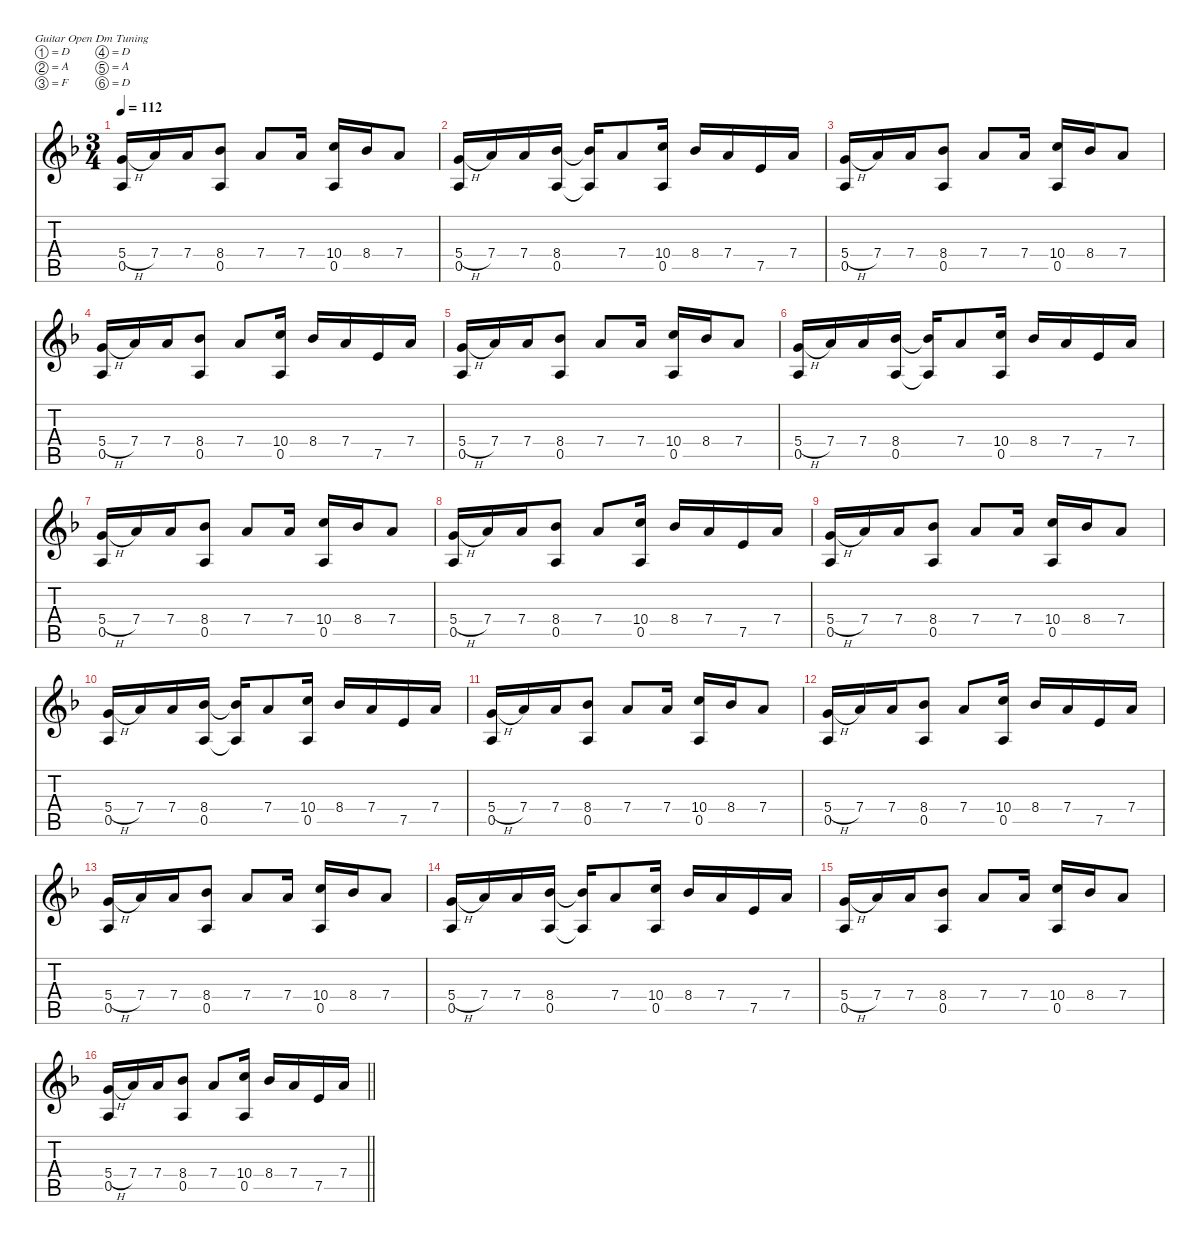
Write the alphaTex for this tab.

\hideDynamics
\bracketExtendMode nobrackets
\singleTrackTrackNamePolicy hidden
\multiTrackTrackNamePolicy hidden
\firstSystemTrackNameMode fullname
\firstSystemTrackNameOrientation horizontal
\otherSystemsTrackNameOrientation horizontal
\track ("Guitar 1" "E-Gt") {defaultSystemsLayout 8 instrument distortionguitar}
\staff {score tabs}
\tuning (D4 A3 F3 D3 A2 D2)
\ts (3 4)
\tempo 112
\clef g2
\ks dminor
(5.4{h acc forcenatural} 0.5{acc forcenatural}).16{dy f beam Up} 7.4{acc forcenatural}.16{beam Up} 7.4{acc forcenatural}.16{beam Up} (8.4{acc b} 0.5{acc forcenatural}).8{beam Up} 7.4{acc forcenatural}.8{beam Up} 7.4{acc forcenatural}.16{beam Up} (10.4{acc forcenatural} 0.5{acc forcenatural}).16{beam Up} 8.4{acc b}.16{beam Up} 7.4{acc forcenatural}.8{beam Up} |
(5.4{h acc forcenatural} 0.5{acc forcenatural}).16{beam Up} 7.4{acc forcenatural}.16{beam Up} 7.4{acc forcenatural}.16{beam Up} (8.4{acc b} 0.5{acc forcenatural}).16{beam Up} (8.4{t acc b} 0.5{t acc forcenatural}).16{beam Up} 7.4{acc forcenatural}.8{beam Up} (10.4{acc forcenatural} 0.5{acc forcenatural}).16{beam Up} 8.4{acc b}.16{beam Up} 7.4{acc forcenatural}.16{beam Up} 7.5{acc forcenatural}.16{beam Up} 7.4{acc forcenatural}.16{beam Up} |
(5.4{h acc forcenatural} 0.5{acc forcenatural}).16{beam Up} 7.4{acc forcenatural}.16{beam Up} 7.4{acc forcenatural}.16{beam Up} (8.4{acc b} 0.5{acc forcenatural}).8{beam Up} 7.4{acc forcenatural}.8{beam Up} 7.4{acc forcenatural}.16{beam Up} (10.4{acc forcenatural} 0.5{acc forcenatural}).16{beam Up} 8.4{acc b}.16{beam Up} 7.4{acc forcenatural}.8{beam Up} |
(5.4{h acc forcenatural} 0.5{acc forcenatural}).16{beam Up} 7.4{acc forcenatural}.16{beam Up} 7.4{acc forcenatural}.16{beam Up} (8.4{acc b} 0.5{acc forcenatural}).8{beam Up} 7.4{acc forcenatural}.8{beam Up} (10.4{acc forcenatural} 0.5{acc forcenatural}).16{beam Up} 8.4{acc b}.16{beam Up} 7.4{acc forcenatural}.16{beam Up} 7.5{acc forcenatural}.16{beam Up} 7.4{acc forcenatural}.16{beam Up} |
(5.4{h acc forcenatural} 0.5{acc forcenatural}).16{beam Up} 7.4{acc forcenatural}.16{beam Up} 7.4{acc forcenatural}.16{beam Up} (8.4{acc b} 0.5{acc forcenatural}).8{beam Up} 7.4{acc forcenatural}.8{beam Up} 7.4{acc forcenatural}.16{beam Up} (10.4{acc forcenatural} 0.5{acc forcenatural}).16{beam Up} 8.4{acc b}.16{beam Up} 7.4{acc forcenatural}.8{beam Up} |
(5.4{h acc forcenatural} 0.5{acc forcenatural}).16{beam Up} 7.4{acc forcenatural}.16{beam Up} 7.4{acc forcenatural}.16{beam Up} (8.4{acc b} 0.5{acc forcenatural}).16{beam Up} (8.4{t acc b} 0.5{t acc forcenatural}).16{beam Up} 7.4{acc forcenatural}.8{beam Up} (10.4{acc forcenatural} 0.5{acc forcenatural}).16{beam Up} 8.4{acc b}.16{beam Up} 7.4{acc forcenatural}.16{beam Up} 7.5{acc forcenatural}.16{beam Up} 7.4{acc forcenatural}.16{beam Up} |
(5.4{h acc forcenatural} 0.5{acc forcenatural}).16{beam Up} 7.4{acc forcenatural}.16{beam Up} 7.4{acc forcenatural}.16{beam Up} (8.4{acc b} 0.5{acc forcenatural}).8{beam Up} 7.4{acc forcenatural}.8{beam Up} 7.4{acc forcenatural}.16{beam Up} (10.4{acc forcenatural} 0.5{acc forcenatural}).16{beam Up} 8.4{acc b}.16{beam Up} 7.4{acc forcenatural}.8{beam Up} |
(5.4{h acc forcenatural} 0.5{acc forcenatural}).16{beam Up} 7.4{acc forcenatural}.16{beam Up} 7.4{acc forcenatural}.16{beam Up} (8.4{acc b} 0.5{acc forcenatural}).8{beam Up} 7.4{acc forcenatural}.8{beam Up} (10.4{acc forcenatural} 0.5{acc forcenatural}).16{beam Up} 8.4{acc b}.16{beam Up} 7.4{acc forcenatural}.16{beam Up} 7.5{acc forcenatural}.16{beam Up} 7.4{acc forcenatural}.16{beam Up} |
(5.4{h acc forcenatural} 0.5{acc forcenatural}).16{beam Up} 7.4{acc forcenatural}.16{beam Up} 7.4{acc forcenatural}.16{beam Up} (8.4{acc b} 0.5{acc forcenatural}).8{beam Up} 7.4{acc forcenatural}.8{beam Up} 7.4{acc forcenatural}.16{beam Up} (10.4{acc forcenatural} 0.5{acc forcenatural}).16{beam Up} 8.4{acc b}.16{beam Up} 7.4{acc forcenatural}.8{beam Up} |
(5.4{h acc forcenatural} 0.5{acc forcenatural}).16{beam Up} 7.4{acc forcenatural}.16{beam Up} 7.4{acc forcenatural}.16{beam Up} (8.4{acc b} 0.5{acc forcenatural}).16{beam Up} (8.4{t acc b} 0.5{t acc forcenatural}).16{beam Up} 7.4{acc forcenatural}.8{beam Up} (10.4{acc forcenatural} 0.5{acc forcenatural}).16{beam Up} 8.4{acc b}.16{beam Up} 7.4{acc forcenatural}.16{beam Up} 7.5{acc forcenatural}.16{beam Up} 7.4{acc forcenatural}.16{beam Up} |
(5.4{h acc forcenatural} 0.5{acc forcenatural}).16{beam Up} 7.4{acc forcenatural}.16{beam Up} 7.4{acc forcenatural}.16{beam Up} (8.4{acc b} 0.5{acc forcenatural}).8{beam Up} 7.4{acc forcenatural}.8{beam Up} 7.4{acc forcenatural}.16{beam Up} (10.4{acc forcenatural} 0.5{acc forcenatural}).16{beam Up} 8.4{acc b}.16{beam Up} 7.4{acc forcenatural}.8{beam Up} |
(5.4{h acc forcenatural} 0.5{acc forcenatural}).16{beam Up} 7.4{acc forcenatural}.16{beam Up} 7.4{acc forcenatural}.16{beam Up} (8.4{acc b} 0.5{acc forcenatural}).8{beam Up} 7.4{acc forcenatural}.8{beam Up} (10.4{acc forcenatural} 0.5{acc forcenatural}).16{beam Up} 8.4{acc b}.16{beam Up} 7.4{acc forcenatural}.16{beam Up} 7.5{acc forcenatural}.16{beam Up} 7.4{acc forcenatural}.16{beam Up} |
(5.4{h acc forcenatural} 0.5{acc forcenatural}).16{beam Up} 7.4{acc forcenatural}.16{beam Up} 7.4{acc forcenatural}.16{beam Up} (8.4{acc b} 0.5{acc forcenatural}).8{beam Up} 7.4{acc forcenatural}.8{beam Up} 7.4{acc forcenatural}.16{beam Up} (10.4{acc forcenatural} 0.5{acc forcenatural}).16{beam Up} 8.4{acc b}.16{beam Up} 7.4{acc forcenatural}.8{beam Up} |
(5.4{h acc forcenatural} 0.5{acc forcenatural}).16{beam Up} 7.4{acc forcenatural}.16{beam Up} 7.4{acc forcenatural}.16{beam Up} (8.4{acc b} 0.5{acc forcenatural}).16{beam Up} (8.4{t acc b} 0.5{t acc forcenatural}).16{beam Up} 7.4{acc forcenatural}.8{beam Up} (10.4{acc forcenatural} 0.5{acc forcenatural}).16{beam Up} 8.4{acc b}.16{beam Up} 7.4{acc forcenatural}.16{beam Up} 7.5{acc forcenatural}.16{beam Up} 7.4{acc forcenatural}.16{beam Up} |
(5.4{h acc forcenatural} 0.5{acc forcenatural}).16{beam Up} 7.4{acc forcenatural}.16{beam Up} 7.4{acc forcenatural}.16{beam Up} (8.4{acc b} 0.5{acc forcenatural}).8{beam Up} 7.4{acc forcenatural}.8{beam Up} 7.4{acc forcenatural}.16{beam Up} (10.4{acc forcenatural} 0.5{acc forcenatural}).16{beam Up} 8.4{acc b}.16{beam Up} 7.4{acc forcenatural}.8{beam Up} |
\barLineRight lightlight
(5.4{h acc forcenatural} 0.5{acc forcenatural}).16{beam Up} 7.4{acc forcenatural}.16{beam Up} 7.4{acc forcenatural}.16{beam Up} (8.4{acc b} 0.5{acc forcenatural}).8{beam Up} 7.4{acc forcenatural}.8{beam Up} (10.4{acc forcenatural} 0.5{acc forcenatural}).16{beam Up} 8.4{acc b}.16{beam Up} 7.4{acc forcenatural}.16{beam Up} 7.5{acc forcenatural}.16{beam Up} 7.4{acc forcenatural}.16{beam Up}
